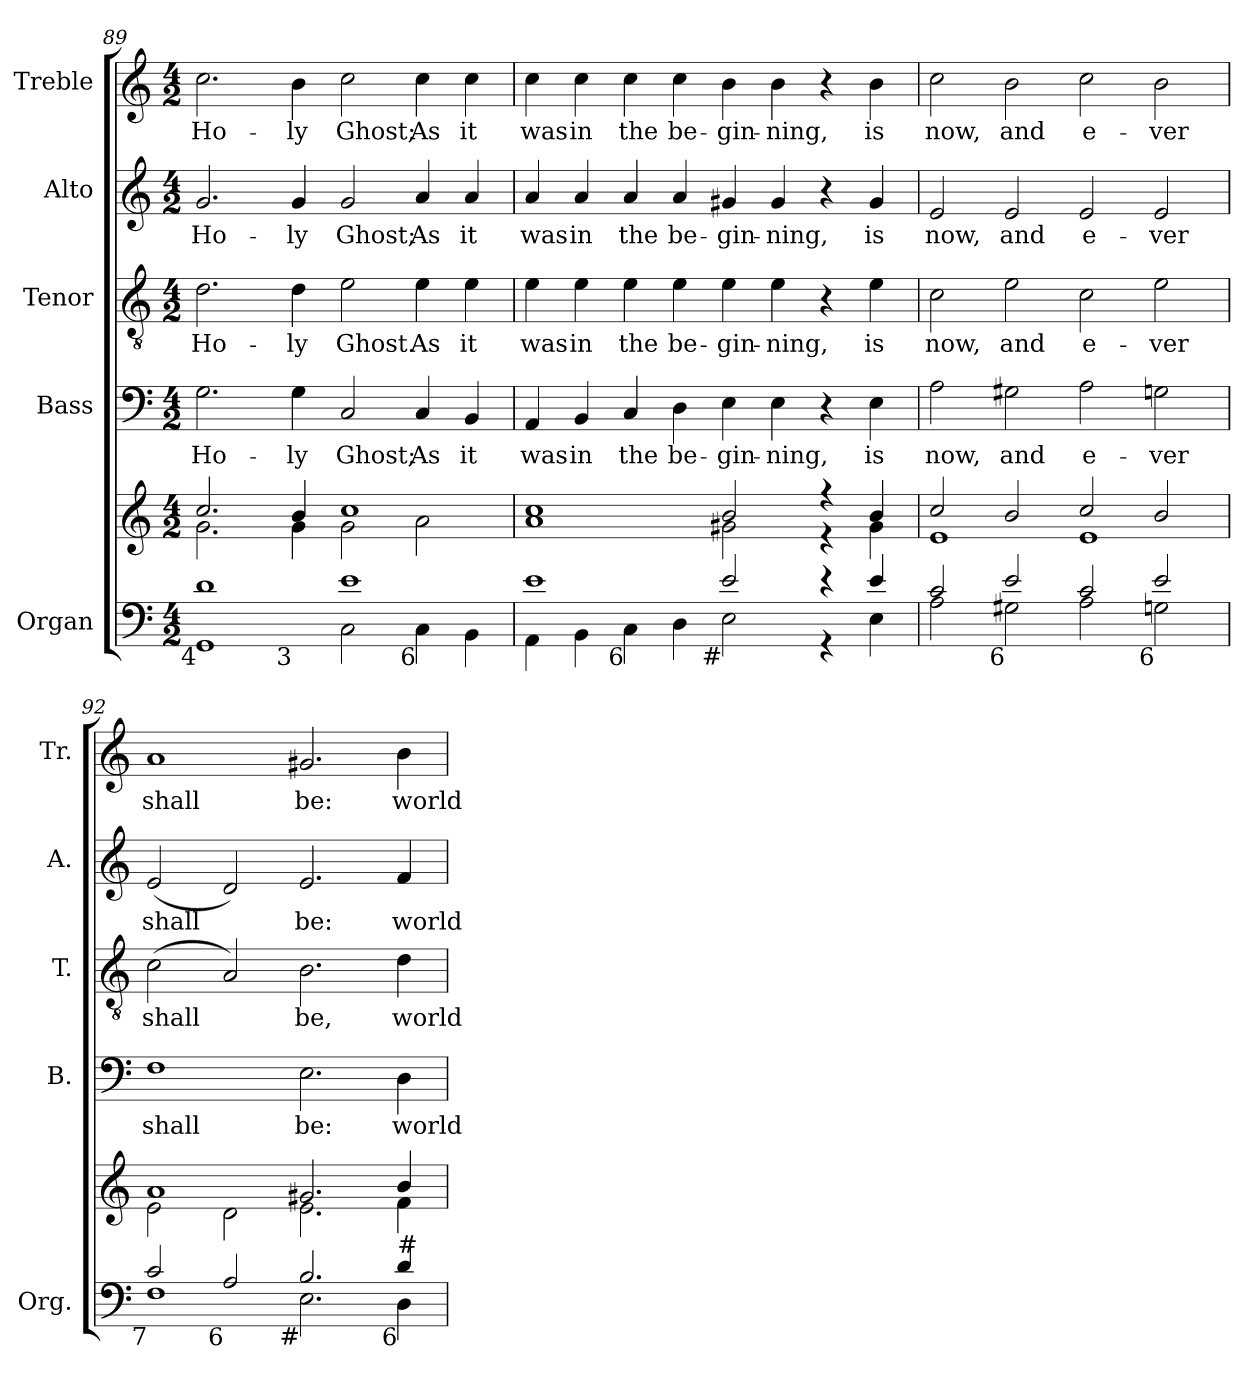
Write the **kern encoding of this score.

**kern	**kern	**kern	**text	**kern	**text	**kern	**text	**kern	**text
*part5	*part5	*part4	*part4	*part3	*part3	*part2	*part2	*part1	*part1
*staff6	*staff5	*staff4	*staff4	*staff3	*staff3	*staff2	*staff2	*staff1	*staff1
*I"Organ	*	*I"Bass	*	*I"Tenor	*	*I"Alto	*	*I"Treble	*
*I'Org.	*	*I'B.	*	*I'T.	*	*I'A.	*	*I'Tr.	*
*clefF4	*clefG2	*clefF4	*	*clefGv2	*	*clefG2	*	*clefG2	*
*	*	*	*	*ITrd7c12	*	*	*	*	*
*k[]	*k[]	*k[]	*	*k[]	*	*k[]	*	*k[]	*
*C:	*C:	*C:	*	*C:	*	*C:	*	*C:	*
*M4/2	*M4/2	*M4/2	*	*M4/2	*	*M4/2	*	*M4/2	*
=89	=89	=89	=89	=89	=89	=89	=89	=89	=89
*^	*^	*	*	*	*	*	*	*	*
!	!	!	!	!	!LO:LY:b:color=#000000	!	!	!	!	!	!
!	!	!	!	!	!	!	!LO:LY:b:color=#000000	!	!	!	!
!	!	!	!	!	!	!	!	!	!LO:LY:b:color=#000000	!	!
!LO:TX:b:rj:t=4	!	!	!	!	!	!	!	!	!	!	!
!	!	!	!	!	!	!	!	!	!	!	!LO:LY:b:color=#000000
*	*^	*	*	*	*	*	*	*	*	*	*
1di	1GGi	2.ryy	2.cci/	2.gi\	2.Gi\	Ho-	2.Di\	Ho-	2.gi/	Ho-	2.cci\	Ho-
!	!	!	!	!	!	!LO:LY:b:color=#000000	!	!	!	!	!	!
!	!	!	!	!	!	!	!	!LO:LY:b:color=#000000	!	!	!	!
!	!	!	!	!	!	!	!	!	!	!LO:LY:b:color=#000000	!	!
!	!	!LO:TX:b:rj:t=3	!	!	!	!	!	!	!	!	!	!
!	!	!	!	!	!	!	!	!	!	!	!	!LO:LY:b:color=#000000
.	.	1ryy	4bi/	4gi\	4Gi\	-ly	4Di\	-ly	4gi/	-ly	4bi\	-ly
!	!	!	!	!	!	!LO:LY:b:color=#000000	!	!	!	!	!	!
!	!	!	!	!	!	!	!	!LO:LY:b:color=#000000	!	!	!	!
!	!	!	!	!	!	!	!	!	!	!LO:LY:b:color=#000000	!	!
!	!	!	!	!	!	!	!	!	!	!	!	!LO:LY:b:color=#000000
1ei	2Ci\	.	1cci	2gi\	2Ci/	Ghost;	2Ei\	Ghost.	2gi/	Ghost;	2cci\	Ghost;
!	!	!	!	!	!	!LO:LY:b:color=#000000	!	!	!	!	!	!
!	!	!	!	!	!	!	!	!LO:LY:b:color=#000000	!	!	!	!
!	!	!	!	!	!	!	!	!	!	!LO:LY:b:color=#000000	!	!
!	!LO:TX:b:rj:t=6	!	!	!	!	!	!	!	!	!	!	!
!	!	!	!	!	!	!	!	!	!	!	!	!LO:LY:b:color=#000000
.	4Ci\	.	.	2ai\	4Ci/	As	4Ei\	As	4ai/	As	4cci\	As
!	!	!	!	!	!	!LO:LY:b:color=#000000	!	!	!	!	!	!
!	!	!	!	!	!	!	!	!LO:LY:b:color=#000000	!	!	!	!
!	!	!	!	!	!	!	!	!	!	!LO:LY:b:color=#000000	!	!
!	!	!	!	!	!	!	!	!	!	!	!	!LO:LY:b:color=#000000
.	4BBi\	4ryy	.	.	4BBi/	it	4Ei\	it	4ai/	it	4cci\	it
*	*v	*v	*	*	*	*	*	*	*	*	*	*
!!LO:PB:g=z
=90	=90	=90	=90	=90	=90	=90	=90	=90	=90	=90	=90
*	*^	*	*	*	*	*	*	*	*	*	*
!	!	!	!	!	!	!LO:LY:b:color=#000000	!	!	!	!	!	!
*	*v	*v	*	*	*	*	*	*	*	*	*	*
*	*^	*	*	*	*	*	*	*	*	*	*
!	!	!	!	!	!	!	!	!LO:LY:b:color=#000000	!	!	!	!
*	*v	*v	*	*	*	*	*	*	*	*	*	*
*	*^	*	*	*	*	*	*	*	*	*	*
!	!	!	!	!	!	!	!	!	!	!LO:LY:b:color=#000000	!	!
*	*v	*v	*	*	*	*	*	*	*	*	*	*
*	*^	*	*	*	*	*	*	*	*	*	*
!	!	!	!	!	!	!	!	!	!	!	!	!LO:LY:b:color=#000000
*	*v	*v	*	*	*	*	*	*	*	*	*	*
1ei	4AAi\	1cci	1ai	4AAi/	was	4Ei\	was	4ai/	was	4cci\	was
!	!	!	!	!	!LO:LY:b:color=#000000	!	!	!	!	!	!
!	!	!	!	!	!	!	!LO:LY:b:color=#000000	!	!	!	!
!	!	!	!	!	!	!	!	!	!LO:LY:b:color=#000000	!	!
!	!	!	!	!	!	!	!	!	!	!	!LO:LY:b:color=#000000
.	4BBi\	.	.	4BBi/	in	4Ei\	in	4ai/	in	4cci\	in
!	!	!	!	!	!LO:LY:b:color=#000000	!	!	!	!	!	!
!	!	!	!	!	!	!	!LO:LY:b:color=#000000	!	!	!	!
!	!	!	!	!	!	!	!	!	!LO:LY:b:color=#000000	!	!
!	!LO:TX:b:rj:t=6	!	!	!	!	!	!	!	!	!	!
!	!	!	!	!	!	!	!	!	!	!	!LO:LY:b:color=#000000
.	4Ci\	.	.	4Ci/	the	4Ei\	the	4ai/	the	4cci\	the
!	!	!	!	!	!LO:LY:b:color=#000000	!	!	!	!	!	!
!	!	!	!	!	!	!	!LO:LY:b:color=#000000	!	!	!	!
!	!	!	!	!	!	!	!	!	!LO:LY:b:color=#000000	!	!
!	!	!	!	!	!	!	!	!	!	!	!LO:LY:b:color=#000000
.	4Di\	.	.	4Di\	be-	4Ei\	be-	4ai/	be-	4cci\	be-
!	!	!	!	!	!LO:LY:b:color=#000000	!	!	!	!	!	!
!	!	!	!	!	!	!	!LO:LY:b:color=#000000	!	!	!	!
!	!	!	!	!	!	!	!	!	!LO:LY:b:color=#000000	!	!
!LO:TX:b:rj:t=#	!	!	!	!	!	!	!	!	!	!	!
!	!	!	!	!	!	!	!	!	!	!	!LO:LY:b:color=#000000
2ei/	2Ei\	2bi/	2g#Xi\	4Ei\	-gin-	4Ei\	-gin-	4g#Xi/	-gin-	4bi\	-gin-
!	!	!	!	!	!LO:LY:b:color=#000000	!	!	!	!	!	!
!	!	!	!	!	!	!	!LO:LY:b:color=#000000	!	!	!	!
!	!	!	!	!	!	!	!	!	!LO:LY:b:color=#000000	!	!
!	!	!	!	!	!	!	!	!	!	!	!LO:LY:b:color=#000000
.	.	.	.	4Ei\	-ning,	4Ei\	-ning,	4g#i/	-ning,	4bi\	-ning,
4r	4r	4r	4r	4r	.	4r	.	4r	.	4r	.
!	!	!	!	!	!LO:LY:b:color=#000000	!	!	!	!	!	!
!	!	!	!	!	!	!	!LO:LY:b:color=#000000	!	!	!	!
!	!	!	!	!	!	!	!	!	!LO:LY:b:color=#000000	!	!
!	!	!	!	!	!	!	!	!	!	!	!LO:LY:b:color=#000000
4ei/	4Ei\	4bi/	4g#i\	4Ei\	is	4Ei\	is	4g#i/	is	4bi\	is
=91	=91	=91	=91	=91	=91	=91	=91	=91	=91	=91	=91
!	!	!	!	!	!LO:LY:b:color=#000000	!	!	!	!	!	!
!	!	!	!	!	!	!	!LO:LY:b:color=#000000	!	!	!	!
!	!	!	!	!	!	!	!	!	!LO:LY:b:color=#000000	!	!
!	!	!	!	!	!	!	!	!	!	!	!LO:LY:b:color=#000000
2ci/	2Ai\	2cci/	1ei	2Ai\	now,	2Ci\	now,	2ei/	now,	2cci\	now,
!	!	!	!	!	!LO:LY:b:color=#000000	!	!	!	!	!	!
!	!	!	!	!	!	!	!LO:LY:b:color=#000000	!	!	!	!
!	!	!	!	!	!	!	!	!	!LO:LY:b:color=#000000	!	!
!LO:TX:b:rj:t=6	!	!	!	!	!	!	!	!	!	!	!
!	!	!	!	!	!	!	!	!	!	!	!LO:LY:b:color=#000000
2ei/	2G#Xi\	2bi/	.	2G#Xi\	and	2Ei\	and	2ei/	and	2bi\	and
!	!	!	!	!	!LO:LY:b:color=#000000	!	!	!	!	!	!
!	!	!	!	!	!	!	!LO:LY:b:color=#000000	!	!	!	!
!	!	!	!	!	!	!	!	!	!LO:LY:b:color=#000000	!	!
!	!	!	!	!	!	!	!	!	!	!	!LO:LY:b:color=#000000
2ci/	2Ai\	2cci/	1ei	2Ai\	e-	2Ci\	e-	2ei/	e-	2cci\	e-
!	!	!	!	!	!LO:LY:b:color=#000000	!	!	!	!	!	!
!	!	!	!	!	!	!	!LO:LY:b:color=#000000	!	!	!	!
!	!	!	!	!	!	!	!	!	!LO:LY:b:color=#000000	!	!
!LO:TX:b:rj:t=6	!	!	!	!	!	!	!	!	!	!	!
!	!	!	!	!	!	!	!	!	!	!	!LO:LY:b:color=#000000
2ei/	2Gni\	2bi/	.	2Gni\	-ver	2Ei\	-ver	2ei/	-ver	2bi\	-ver
=92	=92	=92	=92	=92	=92	=92	=92	=92	=92	=92	=92
!	!	!	!	!	!LO:LY:b:color=#000000	!	!	!	!	!	!
!	!	!	!	!	!	!	!LO:LY:b:color=#000000	!	!	!	!
!	!	!	!	!	!	!	!	!	!LO:LY:b:color=#000000	!	!
!LO:TX:b:rj:t=7	!	!	!	!	!	!	!	!	!	!	!
!	!	!	!	!	!	!	!	!	!	!	!LO:LY:b:color=#000000
2ci/	1Fi	1ai	2ei\	1Fi	shall	(2Ci\	shall	(2ei/	shall	1ai	shall
!LO:TX:b:rj:t=6	!	!	!	!	!	!	!	!	!	!	!
2Ai/	.	.	2di\	.	.	2AAi/)	.	2di/)	.	.	.
!	!	!	!	!	!LO:LY:b:color=#000000	!	!	!	!	!	!
!	!	!	!	!	!	!	!LO:LY:b:color=#000000	!	!	!	!
!	!	!	!	!	!	!	!	!	!LO:LY:b:color=#000000	!	!
!LO:TX:b:rj:t=#	!	!	!	!	!	!	!	!	!	!	!
!	!	!	!	!	!	!	!	!	!	!	!LO:LY:b:color=#000000
2.Bi/	2.Ei\	2.g#Xi/	2.ei\	2.Ei\	be:	2.BBi\	be,	2.ei/	be:	2.g#Xi/	be:
!	!	!	!	!	!LO:LY:b:color=#000000	!	!	!	!	!	!
!	!	!	!	!	!	!	!LO:LY:b:color=#000000	!	!	!	!
!	!	!	!	!	!	!	!	!	!LO:LY:b:color=#000000	!	!
!LO:TX:b:rj:t=6	!	!	!	!	!	!	!	!	!	!	!
!LO:TX:t=#	!	!	!	!	!	!	!	!	!	!	!
!	!	!	!	!	!	!	!	!	!	!	!LO:LY:b:color=#000000
4di/	4Di\	4bi/	4fi\	4Di\	world	4Di\	world	4fi/	world	4bi\	world
*v	*v	*	*	*	*	*	*	*	*	*	*
*	*v	*v	*	*	*	*	*	*	*	*
=	=	=	=	=	=	=	=	=	=
*-	*-	*-	*-	*-	*-	*-	*-	*-	*-
